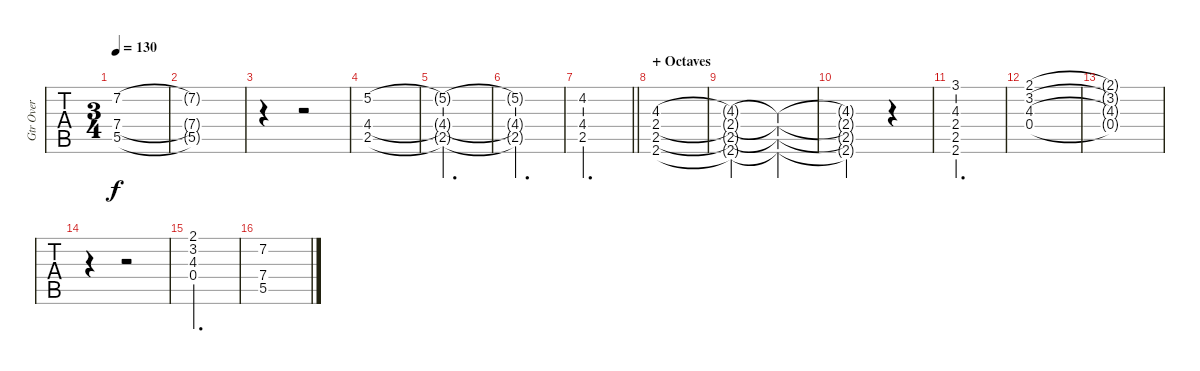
\track ("Gtr Over" "Gtr Over") {instrument overdrivenguitar}
\staff {tabs}
\tuning (E4 B3 G3 D3 A2 D2) {hide}
\ts (3 4)
\tempo 130
\clef g2
\ks c
(7.2{t} 7.4{t} 5.5{t}).1{dy f} |
(7.2{t} 7.4{t} 5.5{t}).1 |
r.4 r.2 |
(5.2 4.4 2.5).1 |
(5.2{t} 4.4{t} 2.5{t}).2{d} |
(5.2{t} 4.4{t} 2.5{t}).2{d} |
\barLineRight lightlight
(4.2 4.4 2.5).2{d} |
\section ("" "+ Octaves")
(4.3 2.4 2.5 2.6).1 |
(4.3{t} 2.4{t} 2.5{t} 2.6{t}).2 (4.3{t} 2.4{t} 2.5{t} 2.6{t}).4 |
(4.3{t} 2.4{t} 2.5{t} 2.6{t}).2 r.4 |
(3.1 4.3 2.4 2.5 2.6).2{d} |
(2.1 3.2 4.3 0.4).1 |
(2.1{t} 3.2{t} 4.3{t} 0.4{t}).1 |
r.4 r.2 |
(2.1 3.2 4.3 0.4).2{d} |
(7.2 7.4 5.5).1
